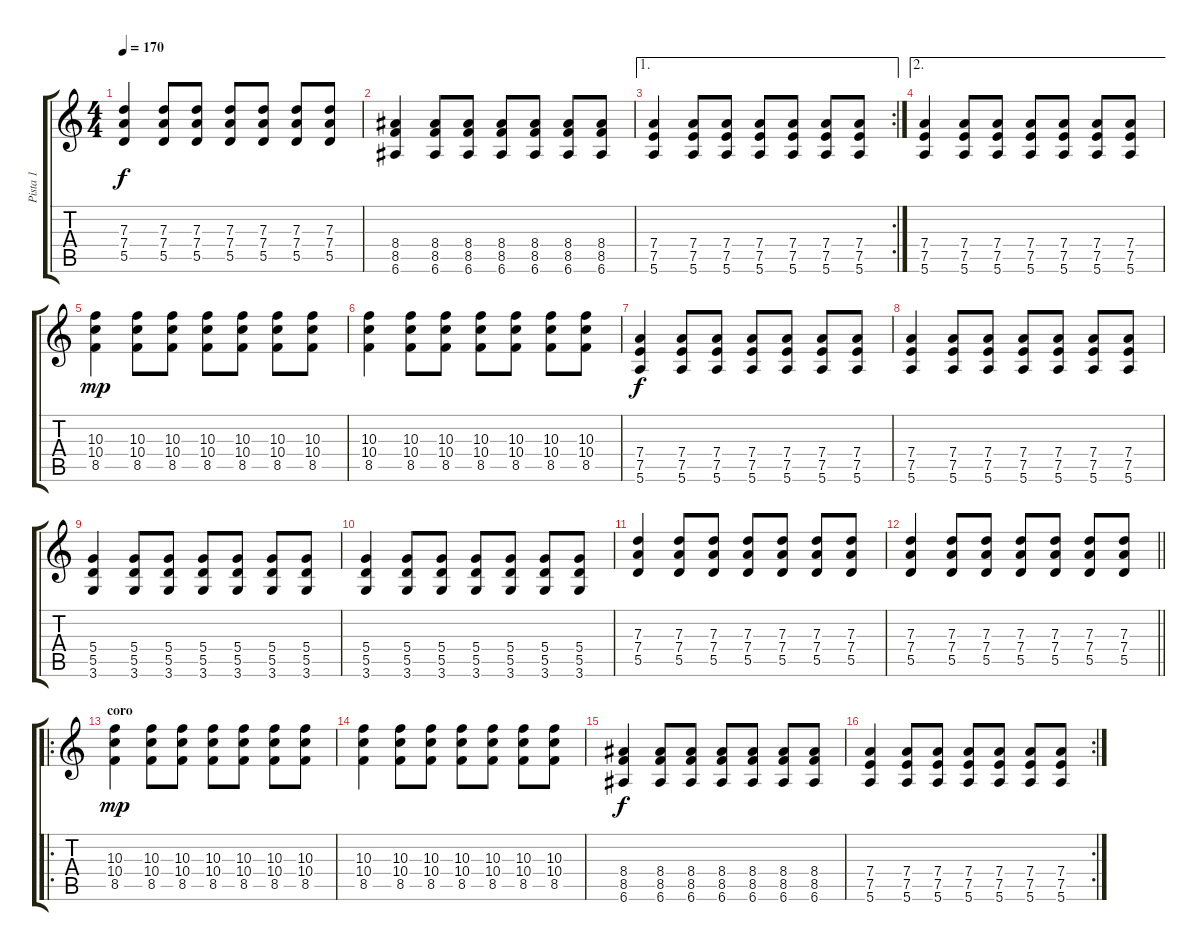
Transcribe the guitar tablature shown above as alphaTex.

\track ("Pista 1" "Pista 1") {instrument overdrivenguitar}
\staff {score tabs}
\tuning (E4 B3 G3 D3 A2 E2) {hide}
\ts (4 4)
\tempo 170
\clef g2
\ks c
(7.3 7.4 5.5).4{dy f} (7.3 7.4 5.5).8 (7.3 7.4 5.5).8 (7.3 7.4 5.5).8 (7.3 7.4 5.5).8 (7.3 7.4 5.5).8 (7.3 7.4 5.5).8 |
(8.4 8.5 6.6).4 (8.4 8.5 6.6).8 (8.4 8.5 6.6).8 (8.4 8.5 6.6).8 (8.4 8.5 6.6).8 (8.4 8.5 6.6).8 (8.4 8.5 6.6).8 |
\ae 1
\rc 2
(7.4 7.5 5.6).4 (7.4 7.5 5.6).8 (7.4 7.5 5.6).8 (7.4 7.5 5.6).8 (7.4 7.5 5.6).8 (7.4 7.5 5.6).8 (7.4 7.5 5.6).8 |
\ae 2
(7.4 7.5 5.6).4 (7.4 7.5 5.6).8 (7.4 7.5 5.6).8 (7.4 7.5 5.6).8 (7.4 7.5 5.6).8 (7.4 7.5 5.6).8 (7.4 7.5 5.6).8 |
(10.3 10.4 8.5).4{dy mp} (10.3 10.4 8.5).8 (10.3 10.4 8.5).8 (10.3 10.4 8.5).8 (10.3 10.4 8.5).8 (10.3 10.4 8.5).8 (10.3 10.4 8.5).8 |
(10.3 10.4 8.5).4 (10.3 10.4 8.5).8 (10.3 10.4 8.5).8 (10.3 10.4 8.5).8 (10.3 10.4 8.5).8 (10.3 10.4 8.5).8 (10.3 10.4 8.5).8 |
(7.4 7.5 5.6).4{dy f} (7.4 7.5 5.6).8 (7.4 7.5 5.6).8 (7.4 7.5 5.6).8 (7.4 7.5 5.6).8 (7.4 7.5 5.6).8 (7.4 7.5 5.6).8 |
(7.4 7.5 5.6).4 (7.4 7.5 5.6).8 (7.4 7.5 5.6).8 (7.4 7.5 5.6).8 (7.4 7.5 5.6).8 (7.4 7.5 5.6).8 (7.4 7.5 5.6).8 |
(5.4 5.5 3.6).4 (5.4 5.5 3.6).8 (5.4 5.5 3.6).8 (5.4 5.5 3.6).8 (5.4 5.5 3.6).8 (5.4 5.5 3.6).8 (5.4 5.5 3.6).8 |
(5.4 5.5 3.6).4 (5.4 5.5 3.6).8 (5.4 5.5 3.6).8 (5.4 5.5 3.6).8 (5.4 5.5 3.6).8 (5.4 5.5 3.6).8 (5.4 5.5 3.6).8 |
(7.3 7.4 5.5).4 (7.3 7.4 5.5).8 (7.3 7.4 5.5).8 (7.3 7.4 5.5).8 (7.3 7.4 5.5).8 (7.3 7.4 5.5).8 (7.3 7.4 5.5).8 |
\barLineRight lightlight
(7.3 7.4 5.5).4 (7.3 7.4 5.5).8 (7.3 7.4 5.5).8 (7.3 7.4 5.5).8 (7.3 7.4 5.5).8 (7.3 7.4 5.5).8 (7.3 7.4 5.5).8 |
\ro
\section ("" "coro")
(10.3 10.4 8.5).4{dy mp} (10.3 10.4 8.5).8 (10.3 10.4 8.5).8 (10.3 10.4 8.5).8 (10.3 10.4 8.5).8 (10.3 10.4 8.5).8 (10.3 10.4 8.5).8 |
(10.3 10.4 8.5).4 (10.3 10.4 8.5).8 (10.3 10.4 8.5).8 (10.3 10.4 8.5).8 (10.3 10.4 8.5).8 (10.3 10.4 8.5).8 (10.3 10.4 8.5).8 |
(8.4 8.5 6.6).4{dy f} (8.4 8.5 6.6).8 (8.4 8.5 6.6).8 (8.4 8.5 6.6).8 (8.4 8.5 6.6).8 (8.4 8.5 6.6).8 (8.4 8.5 6.6).8 |
\rc 2
(7.4 7.5 5.6).4 (7.4 7.5 5.6).8 (7.4 7.5 5.6).8 (7.4 7.5 5.6).8 (7.4 7.5 5.6).8 (7.4 7.5 5.6).8 (7.4 7.5 5.6).8
